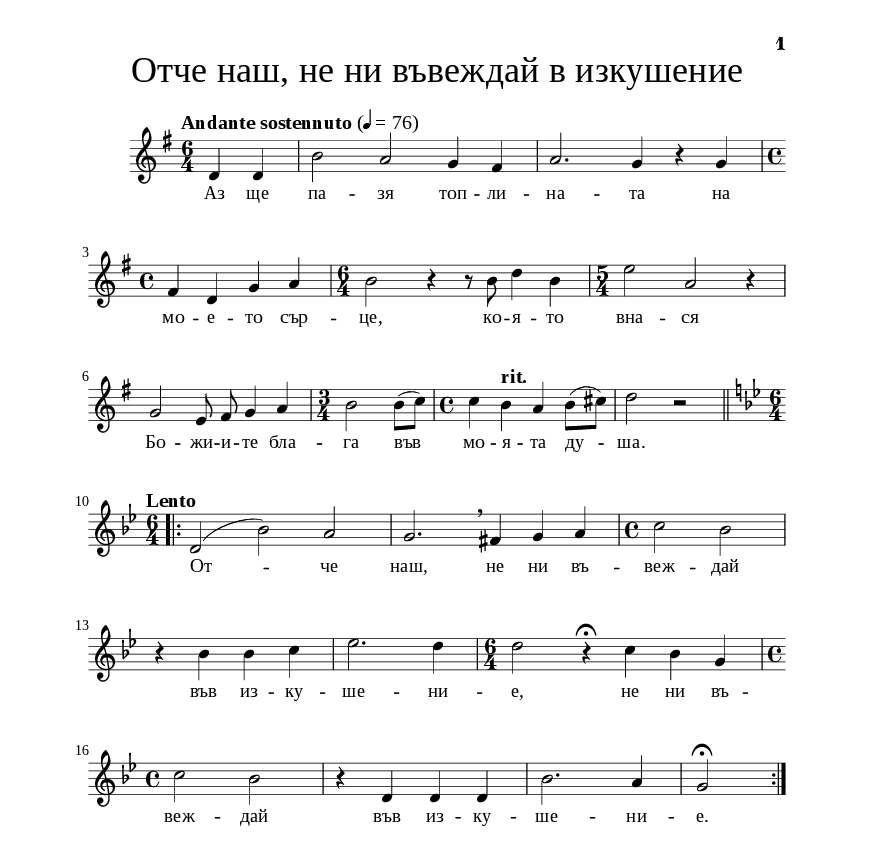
\version "2.24.4"

% include paper part and global functions
\include "include/globals.ily"

\bookpart {
  \label #'ref216
  \tocItem \markup "Отче наш, не ни въвеждай в изкушение"
  \include "include/bookpart-paper.ily"
  \score {
    \include "include/score-layout.ily"

    \new Voice \absolute {
      \clef treble
      \key g \major
      \time 6/4
      \tempoFunc "Andante sostennuto" 4 "76"
      \autoBeamOff
      \partial 2
      d'4  d'4 | % 2
      b'2  a'2  g'4  fis'4 | % 3
      a'2.  g'4 r4  g'4 \break | % 4
      \time 4/4  | % 4
      fis'4  d'4  g'4  a'4 | % 5
      \time 6/4  | % 5
      b'2 r4 r8 b'8 d''4 b'4 | % 6
      \time 5/4  | % 6
      e''2  a'2 r4 \break | % 7
      g'2  e'8  fis'8  g'4  a'4 | % 8
      \time 3/4  | % 8
      b'2 b'8 ( [ c''8 ) ] | % 9
      \time 4/4  | % 9
      c''4 \tempo"rit." b'4 a'4
      b'8 ( [ cis''8 ) ]  |
      d''2 r2   \bar ".|:-||"
      | % 11
      \key g \minor \time 6/4 \break | % 11
      \tempo "Lento" d'2 ( bes'2 )
      a'2 | % 12
      g'2.  \breathe fis'4  g'4  a'4
      | % 13
      \time 4/4  | % 13
      c''2 bes'2 \break | % 14
      r4 bes'4 bes'4 c''4 | % 15
      es''2. d''4 | % 16
      \time 6/4  | % 16
      d''2 r4 ^\fermata c''4 bes'4
      g'4 \break | % 17
      \time 4/4  | % 17
      c''2 bes'2 | % 18
      r4  d'4  d'4  d'4 | % 19
      bes'2.  a'4 |
      g'2 \fermata  \bar ":|."

    }

    \addlyrics {
      Аз ще па -- зя топ -- ли -- на --
      та на мо -- е -- то сър -- це, ко --
      я -- то вна -- ся Бо -- жи -- и -- те
      бла -- га във  мо -- я -- та ду
      -- ша. От -- че наш, не ни
      въ -- веж -- дай във из -- ку -- ше
      -- ни -- е, не ни въ -- веж -- дай
      във из -- ку -- ше -- ни -- е.}

      \header {
        title = \titleFunc #'ref_desc_19 "Отче наш, не ни въвеждай в изкушение" "Otče naš, ne ni văveždaj v izkušenie"
      }

      \midi{}

    } % score

  } % bookpart

  % Più mosso
  %
